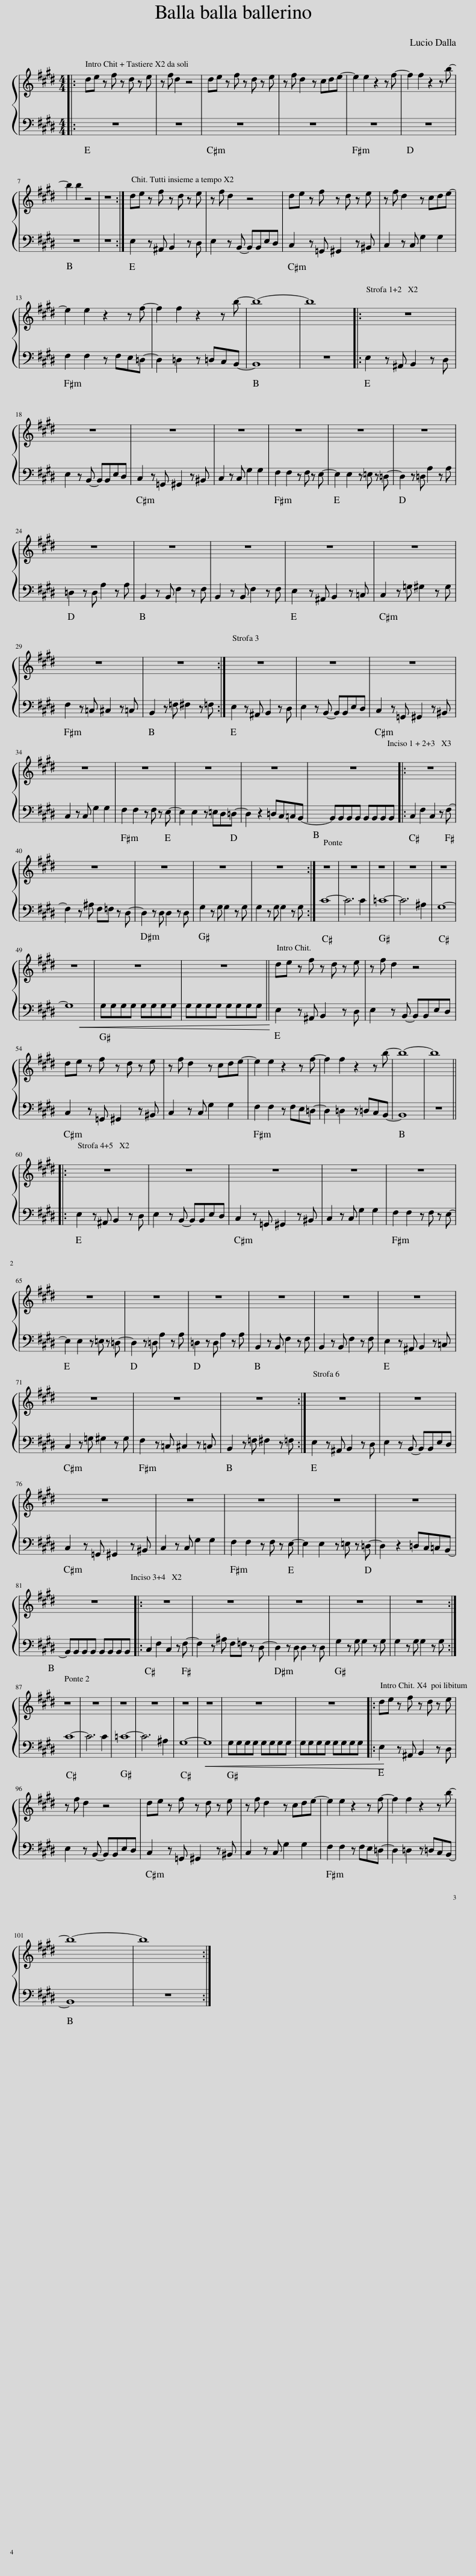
X:1
%%score { 1 | 2 }
L:1/8
M:4/4
I:linebreak $
K:E
V:1 treble
V:2 bass
V:1
|: de z f z d z e | z f d2 z4 | de z f z d z e | z f d2 z cde- | e2 e2 z2 z f- | %5
 f2 f2 z2 z b- |$ b2 b2 z4 | z8 :| de z f z d z e | z f d2 z4 | %10
 de z f z d z e | z f d2 z cde- |$ e2 e2 z2 z f- | f2 f2 z2 z b- | b8- | %15
 b8 |: z8 |$ z8 | z8 | z8 | %20
 z8 | z8 | z8 |$ z8 | z8 | %25
 z8 | z8 | z8 |$ z8 | z8 :| %30
 z8 | z8 | z8 |$ z8 | z8 | %35
 z8 | z8 | z8 |: z8 |$ z8 | %40
 z8 | z8 | z8 :| z8 | z8 | %45
 z8 | z8 | z8 |$ z8 | z8 | %50
 z8 || de z f z d z e | z f d2 z4 |$ de z f z d z e | z f d2 z cde- | %55
 e2 e2 z2 z f- | f2 f2 z2 z b- | b8- | b8 |:$ z8 | %60
 z8 | z8 | z8 | z8 |$ z8 | %65
 z8 | z8 | z8 | z8 | z8 |$ %70
 z8 | z8 | z8 :| z8 | z8 |$ %75
 z8 | z8 | z8 | z8 | z8 |$ %80
 z8 |: z8 | z8 | z8 | z8 | %85
 z8 :|$ z8 | z8 | z8 | z8 | %90
 z8 | z8 | z8 | z8 |: de z f z d z e |$ %95
 z f d2 z4 | de z f z d z e | z f d2 z cde- | e2 e2 z2 z f- | f2 f2 z2 z b- |$ %100
 b8- | b8 :| %102
V:2
|: z8 | z8 | z8 | z8 | z8 | %5
 z8 |$ z8 | z8 :| E,2 z ^A,, B,,2 z D, | E,2 z B,,- B,,B,,E,D, | %10
 C,2 z =G,, ^G,,2 z ^B,, | C,2 z C, G,2 G,2 |$ F,2 F,2 z F,E,=D,- | D,2 =D,2 z =D,C,B,,- | B,,8 | %15
 z8 |: E,2 z ^A,, B,,2 z D, |$ E,2 z B,,- B,,B,,E,D, | C,2 z =G,, ^G,,2 z ^B,, | C,2 z C, G,2 G,2 | %20
 F,2 F,2 z F, z E,- | E,2 E,2 z =E, z =D,- | D,2 z =D, A,2 z A, |$ =D,2 z D, A,2 z A, | B,,2 z B,, F,2 z F, | %25
 B,,2 z B,, F,2 z F, | E,2 z ^A,, B,,2 z =C, | C,2 z =G, ^G,2 z G, |$ F,2 z =C, ^C,2 z =C, | B,,2 z =F, ^F,2 z =F, :| %30
 E,2 z ^A,, B,,2 z D, | E,2 z B,,- B,,B,,E,D, | C,2 z =G,, ^G,,2 z ^B,, |$ C,2 z C, G,2 G,2 | F,2 F,2 z F, z E,- | %35
 E,2 E,2 z =E,D,=D,- | D,2 z2 =D,C,=C,B,,- | B,,B,,B,,B,, B,,B,,B,,B,, |: C,2 F,2 C,2 z F,- |$ F,2 z ^A, F,=F, z D,- | %40
 D,2 z D, D,2 z D, | G,2 z G, G,2 z G, | G,2 z G, G,2 z G, :| C8- | C6 C2 | %45
 =C8- | C6 ^A,2 | G,8- |$ G,8 | G,!<(!G,G,G, G,G,G,G,!<)! | %50
 G,G,G,G, G,G,G,G, || E,2 z ^A,, B,,2 z D, | E,2 z B,,- B,,B,,E,D, |$ C,2 z =G,, ^G,,2 z ^B,, | C,2 z C, G,2 G,2 | %55
 F,2 F,2 z F,E,=D,- | D,2 =D,2 z =D,C,B,,- | B,,8 | z8 |:$ E,2 z ^A,, B,,2 z D, | %60
 E,2 z B,,- B,,B,,E,D, | C,2 z =G,, ^G,,2 z ^B,, | C,2 z C, G,2 G,2 | F,2 F,2 z F, z E,- |$ E,2 E,2 z =E, z =D,- | %65
 D,2 z =D, A,2 z A, | =D,2 z D, A,2 z A, | B,,2 z B,, F,2 z F, | B,,2 z B,, F,2 z F, | E,2 z ^A,, B,,2 z =C, |$ %70
 C,2 z =G, ^G,2 z G, | F,2 z =C, ^C,2 z =C, | B,,2 z =F, ^F,2 z =F, :| E,2 z ^A,, B,,2 z D, | E,2 z B,,- B,,B,,E,D, |$ %75
 C,2 z =G,, ^G,,2 z ^B,, | C,2 z C, G,2 G,2 | F,2 F,2 z F, z E,- | E,2 E,2 z =E, z =D,- | D,2 z2 =D,C,=C,B,,- |$ %80
 B,,B,,B,,B,, B,,B,,B,,B,, |: C,2 F,2 C,2 z F,- | F,2 z ^A, F,=F, z D,- | D,2 z D, D,2 z D, | G,2 z G, G,2 z G, | %85
 G,2 z G, G,2 z G, :|$ C8- | C6 C2 | =C8- | C6 ^A,2 | %90
 G,8- | G,8 | G,!<(!G,G,G, G,G,G,G,!<)! | G,G,G,G, G,G,G,G, |: E,2 z ^A,, B,,2 z D, |$ %95
 E,2 z B,,- B,,B,,E,D, | C,2 z =G,, ^G,,2 z ^B,, | C,2 z C, G,2 G,2 | F,2 F,2 z F,E,=D,- | D,2 =D,2 z =D,C,B,,- |$ %100
 B,,8 | z8 :| %102
